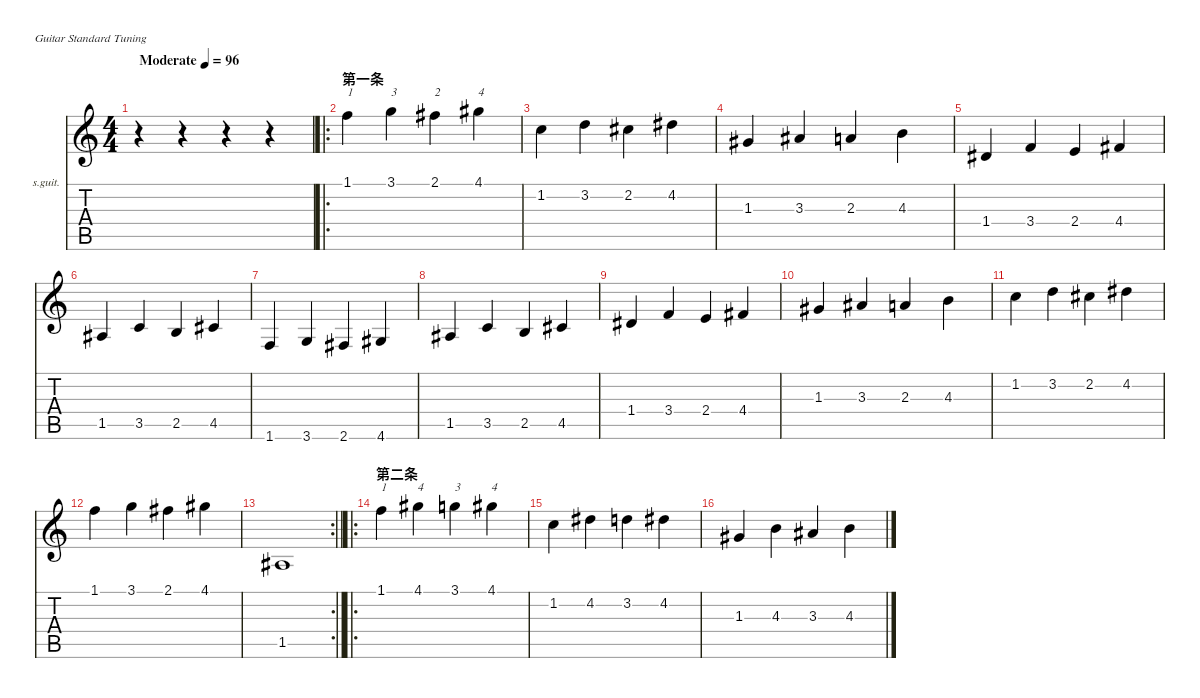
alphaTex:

\defaultSystemsLayout 4
\hideDynamics
\bracketExtendMode nobrackets
\firstSystemTrackNameOrientation horizontal
\otherSystemsTrackNameOrientation horizontal
\track ("开指练习" "s.guit.") {instrument acousticguitarsteel}
\staff {score tabs}
\tuning (E4 B3 G3 D3 A2 E2)
\ts (4 4)
\beaming (8 2 2 2 2)
\tempo (96 "Moderate")
\clef g2
\ks c
r.4{dy f instrument acousticguitarsteel} r.4 r.4 r.4 |
\ro
\section ("" "第一条")
1.1.4{txt "1"} 3.1.4{txt "3"} 2.1{acc #}.4{txt "2"} 4.1{acc #}.4{txt "4"} |
1.2.4 3.2.4 2.2{acc #}.4 4.2{acc #}.4 |
1.3{acc #}.4 3.3{acc #}.4 2.3.4 4.3.4 |
1.4{acc #}.4 3.4.4 2.4.4 4.4{acc #}.4 |
1.5{acc #}.4 3.5.4 2.5.4 4.5{acc #}.4 |
1.6.4 3.6.4 2.6{acc #}.4 4.6{acc #}.4 |
1.5{acc #}.4 3.5.4 2.5.4 4.5{acc #}.4 |
1.4{acc #}.4 3.4.4 2.4.4 4.4{acc #}.4 |
1.3{acc #}.4 3.3{acc #}.4 2.3.4 4.3.4 |
1.2.4 3.2.4 2.2{acc #}.4 4.2{acc #}.4 |
1.1.4 3.1.4 2.1{acc #}.4 4.1{acc #}.4 |
\rc 2
\barLineRight lightlight
1.5{acc #}.1 |
\ro
\section ("" "第二条")
1.1.4{txt "1"} 4.1{acc #}.4{txt "4"} 3.1.4{txt "3"} 4.1{acc #}.4{txt "4"} |
1.2.4{dy mf} 4.2{acc #}.4 3.2.4 4.2{acc #}.4 |
1.3{acc #}.4 4.3.4 3.3{acc #}.4 4.3.4
